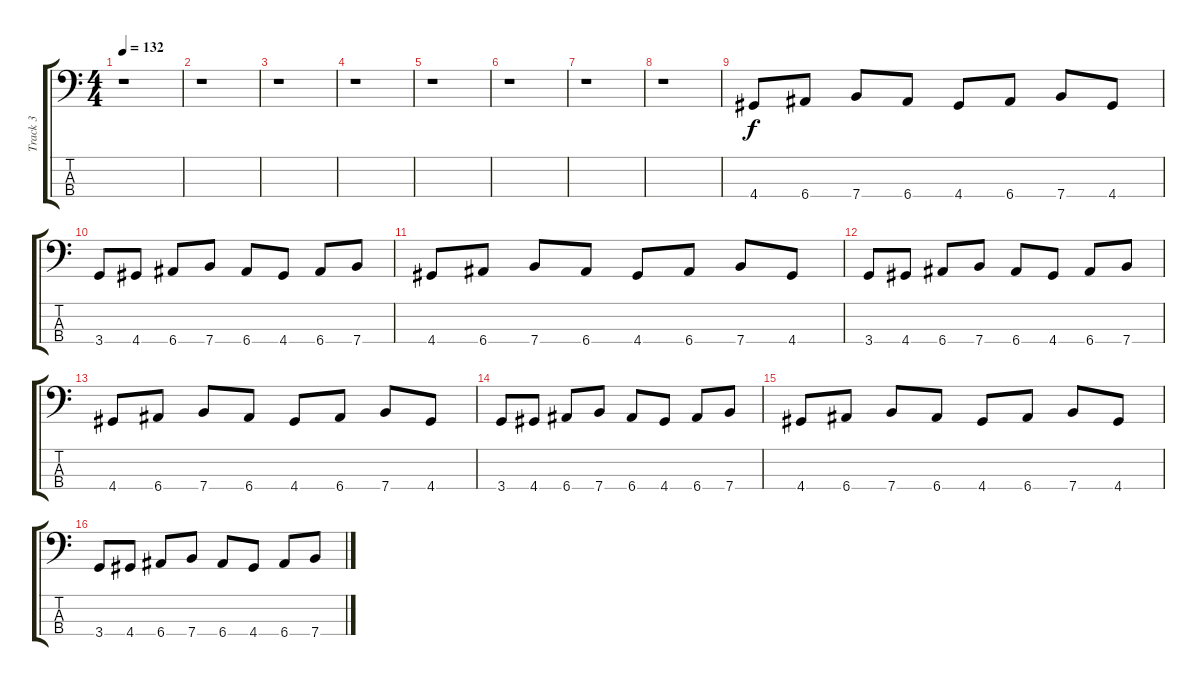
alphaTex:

\track ("Track 3" "Track 3") {instrument electricbassfinger}
\staff {score tabs}
\tuning (G2 D2 A1 E1) {hide}
\ts (4 4)
\tempo 132
\clef f4
\ks c
r.1{dy f instrument electricbassfinger} |
r.1 |
r.1 |
r.1 |
r.1 |
r.1 |
r.1 |
r.1 |
4.4.8 6.4.8 7.4.8 6.4.8 4.4.8 6.4.8 7.4.8 4.4.8 |
3.4.8 4.4.8 6.4.8 7.4.8 6.4.8 4.4.8 6.4.8 7.4.8 |
4.4.8 6.4.8 7.4.8 6.4.8 4.4.8 6.4.8 7.4.8 4.4.8 |
3.4.8 4.4.8 6.4.8 7.4.8 6.4.8 4.4.8 6.4.8 7.4.8 |
4.4.8 6.4.8 7.4.8 6.4.8 4.4.8 6.4.8 7.4.8 4.4.8 |
3.4.8 4.4.8 6.4.8 7.4.8 6.4.8 4.4.8 6.4.8 7.4.8 |
4.4.8 6.4.8 7.4.8 6.4.8 4.4.8 6.4.8 7.4.8 4.4.8 |
3.4.8 4.4.8 6.4.8 7.4.8 6.4.8 4.4.8 6.4.8 7.4.8
